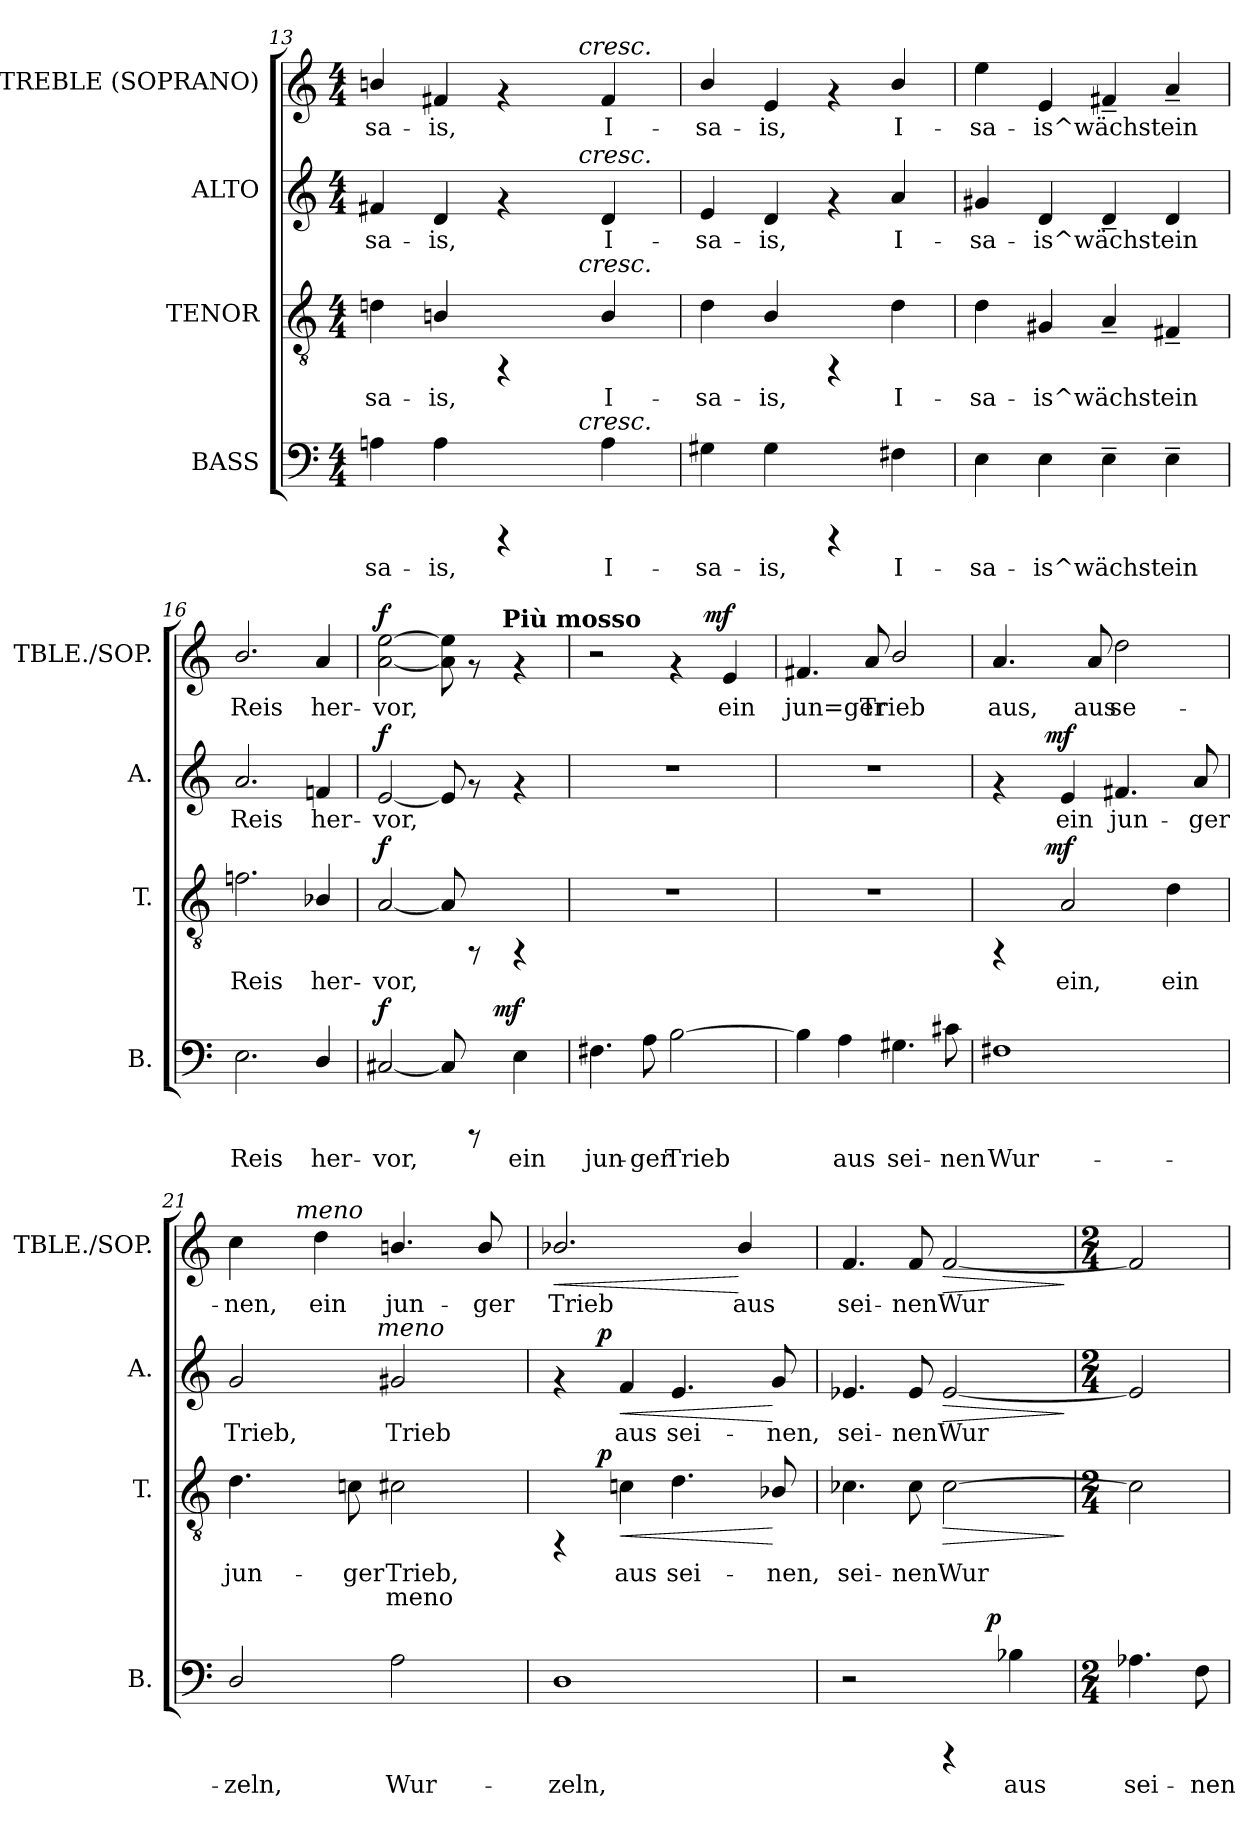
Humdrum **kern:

**kern	**text	**dynam	**kern	**text	**text	**dynam	**kern	**text	**dynam	**kern	**text	**dynam
*part4	*part4	*part4	*part3	*part3	*part3	*part3	*part2	*part2	*part2	*part1	*part1	*part1
*staff4	*staff4	*staff4	*staff3	*staff3	*staff3	*staff3	*staff2	*staff2	*staff2	*staff1	*staff1	*staff1
*I"BASS	*	*	*I"TENOR	*	*	*	*I"ALTO	*	*	*I"TREBLE  (SOPRANO)	*	*
*I'B.	*	*	*I'T.	*	*	*	*I'A.	*	*	*I'TBLE./SOP.	*	*
*clefF4	*	*	*clefGv2	*	*	*	*clefG2	*	*	*clefG2	*	*
*k[]	*	*	*k[]	*	*	*	*k[]	*	*	*k[]	*	*
*C:	*	*	*C:	*	*	*	*C:	*	*	*C:	*	*
*M4/4	*	*	*M4/4	*	*	*	*M4/4	*	*	*M4/4	*	*
=13	=13	=13	=13	=13	=13	=13	=13	=13	=13	=13	=13	=13
!	!LO:LY:b:cj	!	!	!LO:LY:b:cj	!	!	!	!LO:LY:b:cj	!	!	!LO:LY:b:cj	!
*^	*	*	*^	*	*	*	*^	*	*	*^	*	*
4An\	2ryy	-sa-	.	4dn\	2ryy	-sa-	.	.	4f#X/	2ryy	-sa-	.	4bn/	2ryy	-sa-	.
!	!	!LO:LY:b:cj	!	!	!	!LO:LY:b:cj	!	!	!	!	!LO:LY:b:cj	!	!	!	!LO:LY:b:cj	!
4A\	.	-is,	.	4Bn/	.	-is,	.	.	4d/	.	-is,	.	4f#X/	.	-is,	.
4rCCC	8ryy	.	.	4rFF	8ryy	.	.	.	4rf	8ryy	.	.	4rf	8ryy	.	.
.	16ryy	.	.	.	16ryy	.	.	.	.	16ryy	.	.	.	16ryy	.	.
.	64ryy	.	.	.	64ryy	.	.	.	.	64ryy	.	.	.	64ryy	.	.
!	!	!	!	!	!	!	!	!	!	!	!	!	!	!LO:TX:a:i:t=cresc.	!	!
!	!	!	!	!	!	!	!	!	!	!LO:TX:a:i:t=cresc.	!	!	!	!	!	!
!	!	!	!	!	!LO:TX:a:i:t=cresc.	!	!	!	!	!	!	!	!	!	!	!
!	!LO:TX:a:i:t=cresc.	!	!	!	!	!	!	!	!	!	!	!	!	!	!	!
.	4ryy	.	.	.	4ryy	.	.	.	.	4ryy	.	.	.	4ryy	.	.
!	!	!LO:LY:b:cj	!	!	!	!LO:LY:b:cj	!	!	!	!	!LO:LY:b:cj	!	!	!	!LO:LY:b:cj	!
4A\	.	I-	.	4B/	.	I-	.	.	4d/	.	I-	.	4f#/	.	I-	.
.	32.ryy	.	.	.	32.ryy	.	.	.	.	32.ryy	.	.	.	32.ryy	.	.
=14	=14	=14	=14	=14	=14	=14	=14	=14	=14	=14	=14	=14	=14	=14	=14	=14
!	!	!LO:LY:b:cj	!	!	!	!LO:LY:b:cj	!	!	!	!	!LO:LY:b:cj	!	!	!	!LO:LY:b:cj	!
*v	*v	*	*	*	*	*	*	*	*v	*v	*	*	*v	*v	*	*
*	*	*	*v	*v	*	*	*	*	*	*	*	*	*
4G#X\	-sa-	.	4d\	-sa-	.	.	4e/	-sa-	.	4b/	-sa-	.
!	!LO:LY:b:cj	!	!	!LO:LY:b:cj	!	!	!	!LO:LY:b:cj	!	!	!LO:LY:b:cj	!
4G#\	-is,	.	4B/	-is,	.	.	4d/	-is,	.	4e/	-is,	.
4rCCC	.	.	4rFF	.	.	.	4rf	.	.	4rf	.	.
!	!LO:LY:b:cj	!	!	!LO:LY:b:cj	!	!	!	!LO:LY:b:cj	!	!	!LO:LY:b:cj	!
4F#X\	I-	.	4d\	I-	.	.	4a/	I-	.	4b/	I-	.
=15	=15	=15	=15	=15	=15	=15	=15	=15	=15	=15	=15	=15
!	!LO:LY:b:cj	!	!	!LO:LY:b:cj	!	!	!	!LO:LY:b:cj	!	!	!LO:LY:b:cj	!
4E\	-sa-	.	4d\	-sa-	.	.	4g#X/	-sa-	.	4ee\	-sa-	.
!	!LO:LY:b:cj	!	!	!LO:LY:b:cj	!	!	!	!LO:LY:b:cj	!	!	!LO:LY:b:cj	!
4E\	-is^wächst	.	4G#X/	-is^wächst	.	.	4d/	-is^wächst	.	4e/	-is^wächst	.
!	!LO:LY:b:cj	!	!	!LO:LY:b:cj	!	!	!	!LO:LY:b:cj	!	!	!LO:LY:b:cj	!
4E~>\	.	.	4A~>/	.	.	.	4d~>/	.	.	4f#X~>/	.	.
!	!LO:LY:b:cj	!	!	!LO:LY:b:cj	!	!	!	!LO:LY:b:cj	!	!	!LO:LY:b:cj	!
4E~>\	ein	.	4F#X~>/	ein	.	.	4d/	ein	.	4a~>/	ein	.
=16	=16	=16	=16	=16	=16	=16	=16	=16	=16	=16	=16	=16
!	!LO:LY:b:cj	!	!	!LO:LY:b:cj	!	!	!	!LO:LY:b:cj	!	!	!LO:LY:b:cj	!
2.E\	Reis	.	2.fn\	Reis	.	.	2.a/	Reis	.	2.b/	Reis	.
!	!LO:LY:b:cj	!	!	!LO:LY:b:cj	!	!	!	!LO:LY:b:cj	!	!	!LO:LY:b:cj	!
4D/	her-	.	4B-X/	her-	.	.	4fn/	her-	.	4a/	her-	.
!!LO:LB:g=z
=17	=17	=17	=17	=17	=17	=17	=17	=17	=17	=17	=17	=17
!	!LO:LY:b:cj	!LO:DY:a	!	!LO:LY:b:cj	!	!LO:DY:a	!	!LO:LY:b:cj	!LO:DY:a	!	!LO:LY:b:cj	!LO:DY:a
*^	*	*	*	*	*	*	*	*	*	*^	*	*
[<2C#X/	2ryy	-vor,	f	[<2A/	-vor,	.	f	[<2e/	-vor,	f	[>2ee\ [<2a\	2ryy	-vor,	f
!	!	!LO:LY:b:cj	!	!	!LO:LY:b:cj	!	!	!	!LO:LY:b:cj	!	!	!	!LO:LY:b:cj	!
8C#/]	8ryy	.	.	8A/]	.	.	.	8e/]	.	.	8ee\] 8a\]	8..ryy	.	.
8rCCC	16ryy	.	.	8rFF	.	.	.	8rf	.	.	8rf	.	.	.
.	64ryy	.	.	.	.	.	.	.	.	.	.	.	.	.
!	!	!	!LO:DY:a	!	!	!	!	!	!	!	!	!	!	!
.	4ryy	.	mf	.	.	.	.	.	.	.	.	.	.	.
*	*	*	*	*	*	*	*	*	*	*	*MM140	*	*	*
!	!	!	!	!	!	!	!	!	!	!	!	!LO:TX:a:B:t=Più mosso	!	!
.	.	.	.	.	.	.	.	.	.	.	.	4ryy	.	.
!	!	!LO:LY:b:cj	!	!	!	!	!	!	!	!	!	!	!	!
4E\	.	ein	.	4rFF	.	.	.	4rf	.	.	4rf	.	.	.
.	32.ryy	.	.	.	.	.	.	.	.	.	.	.	.	.
.	.	.	.	.	.	.	.	.	.	.	.	32ryy	.	.
=18	=18	=18	=18	=18	=18	=18	=18	=18	=18	=18	=18	=18	=18	=18
!	!	!LO:LY:b:cj	!	!	!	!	!	!	!	!	!	!	!	!
*v	*v	*	*	*	*	*	*	*	*	*	*	*	*	*
4.F#X\	jun-	.	1r	.	.	.	1r	.	.	2r	2ryy	.	.
!	!LO:LY:b:cj	!	!	!	!	!	!	!	!	!	!	!	!
8A\	-ger	.	.	.	.	.	.	.	.	.	.	.	.
!	!LO:LY:b:cj	!	!	!	!	!	!	!	!	!	!	!	!
[>2B\	Trieb	.	.	.	.	.	.	.	.	4rf	8.ryy	.	.
!	!	!	!	!	!	!	!	!	!	!	!	!	!LO:DY:a
.	.	.	.	.	.	.	.	.	.	.	4ryy	.	mf
!	!	!	!	!	!	!	!	!	!	!	!	!LO:LY:b:cj	!
.	.	.	.	.	.	.	.	.	.	4e/	.	ein	.
.	.	.	.	.	.	.	.	.	.	.	16ryy	.	.
=19	=19	=19	=19	=19	=19	=19	=19	=19	=19	=19	=19	=19	=19
!	!LO:LY:b:cj	!	!	!	!	!	!	!	!	!	!	!LO:LY:b:cj	!
*	*	*	*	*	*	*	*	*	*	*v	*v	*	*
4B\]	.	.	1r	.	.	.	1r	.	.	4.f#X/	jun=ger	.
!	!LO:LY:b:cj	!	!	!	!	!	!	!	!	!	!	!
4A\	aus	.	.	.	.	.	.	.	.	.	.	.
!	!	!	!	!	!	!	!	!	!	!	!LO:LY:b:cj	!
.	.	.	.	.	.	.	.	.	.	8a/	Trieb	.
!	!LO:LY:b:cj	!	!	!	!	!	!	!	!	!	!LO:LY:b:cj	!
4.G#X\	sei-	.	.	.	.	.	.	.	.	2b/	.	.
!	!LO:LY:b:cj	!	!	!	!	!	!	!	!	!	!	!
8c#X\	-nen	.	.	.	.	.	.	.	.	.	.	.
=20	=20	=20	=20	=20	=20	=20	=20	=20	=20	=20	=20	=20
!	!LO:LY:b:cj	!	!	!	!	!	!	!	!	!	!LO:LY:b:cj	!
*	*	*	*^	*	*	*	*^	*	*	*	*	*
1F#X	Wur-	.	4rFF	8ryy	.	.	.	4rf	8ryy	.	.	4.a/	aus,	.
.	.	.	.	16ryy	.	.	.	.	16ryy	.	.	.	.	.
.	.	.	.	64ryy	.	.	.	.	64ryy	.	.	.	.	.
!	!	!	!	!	!	!	!LO:DY:a	!	!	!	!LO:DY:a	!	!	!
.	.	.	.	2ryy	.	.	mf	.	2ryy	.	mf	.	.	.
!	!	!	!	!	!LO:LY:b:cj	!	!	!	!	!LO:LY:b:cj	!	!	!	!
.	.	.	2A/	.	ein,	.	.	4e/	.	ein	.	.	.	.
!	!	!	!	!	!	!	!	!	!	!	!	!	!LO:LY:b:cj	!
.	.	.	.	.	.	.	.	.	.	.	.	8a/	aus	.
!	!	!	!	!	!	!	!	!	!	!LO:LY:b:cj	!	!	!LO:LY:b:cj	!
.	.	.	.	.	.	.	.	4.f#X/	.	jun-	.	2dd\	se-	.
.	.	.	.	4ryy	.	.	.	.	4ryy	.	.	.	.	.
!	!	!	!	!	!LO:LY:b:cj	!	!	!	!	!	!	!	!	!
.	.	.	4d\	.	ein	.	.	.	.	.	.	.	.	.
!	!	!	!	!	!	!	!	!	!	!LO:LY:b:cj	!	!	!	!
.	.	.	.	.	.	.	.	8a/	.	-ger	.	.	.	.
.	.	.	.	32.ryy	.	.	.	.	32.ryy	.	.	.	.	.
=21	=21	=21	=21	=21	=21	=21	=21	=21	=21	=21	=21	=21	=21	=21
!	!LO:LY:b:cj	!	!	!	!LO:LY:b:cj	!LO:LY:b:cj	!	!	!	!LO:LY:b:cj	!	!	!LO:LY:b:cj	!
*	*	*	*v	*v	*	*	*	*	*	*	*	*^	*	*
2D/	-zeln,	.	4.d\	jun-	-	.	2g/	4...ryy	Trieb,	.	4cc\	8ryy	-nen,	.
.	.	.	.	.	.	.	.	.	.	.	.	16ryy	.	.
.	.	.	.	.	.	.	.	.	.	.	.	64ryy	.	.
!	!	!	!	!	!	!	!	!	!	!	!	!LO:TX:a:i:t=meno	!	!
.	.	.	.	.	.	.	.	.	.	.	.	2ryy	.	.
!	!	!	!	!	!	!	!	!	!	!	!	!	!LO:LY:b:cj	!
.	.	.	.	.	.	.	.	.	.	.	4dd\	.	ein	.
!	!	!	!	!LO:LY:b:cj	!LO:LY:b:cj	!	!	!	!	!	!	!	!	!
.	.	.	8cn\	ger	.	.	.	.	.	.	.	.	.	.
!	!	!	!	!	!	!	!	!LO:TX:a:i:t=meno	!	!	!	!	!	!
.	.	.	.	.	.	.	.	2ryy	.	.	.	.	.	.
!	!LO:LY:b:cj	!	!	!LO:LY:b:cj	!LO:LY:b:cj	!	!	!	!LO:LY:b:cj	!	!	!	!LO:LY:b:cj	!
2A\	Wur-	.	2c#X\	Trieb,	meno	.	2g#X/	.	Trieb	.	4.bn/	.	jun-	.
.	.	.	.	.	.	.	.	.	.	.	.	4ryy	.	.
!	!	!	!	!	!	!	!	!	!	!	!	!	!LO:LY:b:cj	!
.	.	.	.	.	.	.	.	.	.	.	8b/	.	-ger	.
.	.	.	.	.	.	.	.	.	.	.	.	32.ryy	.	.
.	.	.	.	.	.	.	.	32ryy	.	.	.	.	.	.
!!LO:LB:g=z
=22	=22	=22	=22	=22	=22	=22	=22	=22	=22	=22	=22	=22	=22	=22
!	!LO:LY:b:cj	!	!	!	!	!	!	!	!	!	!	!	!LO:LY:b:cj	!LO:HP:b
*	*	*	*^	*	*	*	*	*	*	*	*v	*v	*	*
1D	-zeln,	.	4rFF	8.ryy	.	.	.	4rf	8.ryy	.	.	2.b-X/	Trieb	<
!	!	!	!	!	!	!	!LO:DY:a	!	!	!	!LO:DY:a	!	!	!
.	.	.	.	2ryy	.	.	p	.	2ryy	.	p	.	.	.
!	!	!	!	!	!LO:LY:b:cj	!	!LO:HP:b	!	!	!LO:LY:b:cj	!LO:HP:b	!	!	!
.	.	.	4cn\	.	aus	.	<	4f/	.	aus	<	.	.	.
!	!	!	!	!	!LO:LY:b:cj	!	!	!	!	!LO:LY:b:cj	!	!	!	!
.	.	.	4.d\	.	sei-	.	.	4.e/	.	sei-	.	.	.	.
.	.	.	.	4ryy	.	.	.	.	4ryy	.	.	.	.	.
!	!	!	!	!	!	!	!	!	!	!	!	!	!LO:LY:b:cj	!
.	.	.	.	.	.	.	.	.	.	.	.	4b-/	aus	[
!	!	!	!	!	!LO:LY:b:cj	!	!	!	!	!LO:LY:b:cj	!	!	!	!
.	.	.	8B-X/	.	-nen,	.	[	8g/	.	-nen,	[	.	.	.
.	.	.	.	16ryy	.	.	.	.	16ryy	.	.	.	.	.
=23	=23	=23	=23	=23	=23	=23	=23	=23	=23	=23	=23	=23	=23	=23
!	!	!	!	!	!LO:LY:b:cj	!	!	!	!	!LO:LY:b:cj	!	!	!LO:LY:b:cj	!
*	*	*	*v	*v	*	*	*	*	*	*	*	*	*	*
*^	*	*	*	*	*	*	*v	*v	*	*	*	*	*
2r	2ryy	.	.	4.c-X\	sei-	.	.	4.e-X/	sei-	.	4.f/	sei-	.
!	!	!	!	!	!LO:LY:b:cj	!	!	!	!LO:LY:b:cj	!	!	!LO:LY:b:cj	!
.	.	.	.	8c-\	-nen	.	.	8e-/	-nen	.	8f/	-nen	.
!	!	!	!	!	!LO:LY:b:cj	!	!LO:HP:b	!	!LO:LY:b:cj	!LO:HP:b	!	!LO:LY:b:cj	!LO:HP:b
4rCCC	8.ryy	.	.	[>2c-\	Wur	.	>	[<2e-/	Wur	>	[<2f/	Wur	>
!	!	!	!LO:DY:a	!	!	!	!	!	!	!	!	!	!
.	4ryy	.	p	.	.	.	.	.	.	.	.	.	.
!	!	!LO:LY:b:cj	!	!	!	!	!	!	!	!	!	!	!
4B-X\	.	aus	.	.	.	.	.	.	.	.	.	.	.
.	16ryy	.	.	.	.	.	.	.	.	.	.	.	.
.	.	.	.	.	.	.	]	.	.	]	.	.	]
*v	*v	*	*	*	*	*	*	*	*	*	*	*	*
=24	=24	=24	=24	=24	=24	=24	=24	=24	=24	=24	=24	=24
*M2/4	*	*	*M2/4	*	*	*	*M2/4	*	*	*M2/4	*	*
*^	*	*	*	*	*	*	*	*	*	*	*	*
!	!	!LO:LY:b:cj	!	!	!LO:LY:b:cj	!	!	!	!LO:LY:b:cj	!	!	!LO:LY:b:cj	!
*v	*v	*	*	*	*	*	*	*	*	*	*	*	*
4.A-X\	sei-	.	2c-\]	.	.	.	2e-/]	.	.	2f/]	.	.
!	!LO:LY:b:cj	!	!	!	!	!	!	!	!	!	!	!
8F\	-nen	.	.	.	.	.	.	.	.	.	.	.
=	=	=	=	=	=	=	=	=	=	=	=	=
*-	*-	*-	*-	*-	*-	*-	*-	*-	*-	*-	*-	*-
